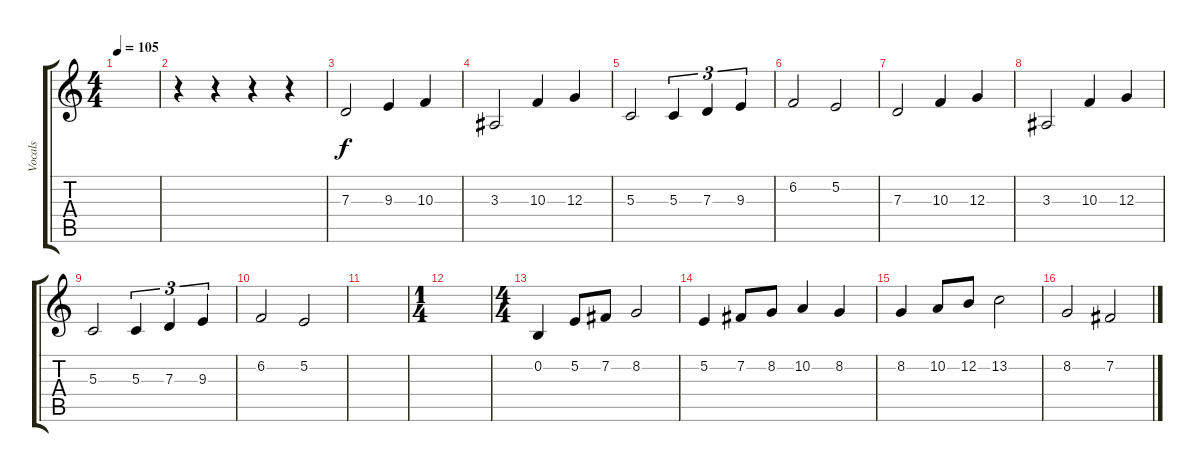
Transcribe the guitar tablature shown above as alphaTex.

\track ("Vocals" "Vocals") {instrument pad7halo}
\staff {score tabs}
\tuning (E4 B3 G3 D3 A2 E2) {hide}
\ts (4 4)
\tempo 105
\clef g2
\ks c
|
r.4 r.4 r.4 r.4 |
7.3.2 9.3.4 10.3.4 |
3.3.2 10.3.4 12.3.4 |
5.3.2 5.3.4{tu (3 2)} 7.3.4{tu (3 2)} 9.3.4{tu (3 2)} |
6.2.2 5.2.2 |
7.3.2 10.3.4 12.3.4 |
3.3.2 10.3.4 12.3.4 |
5.3.2 5.3.4{tu (3 2)} 7.3.4{tu (3 2)} 9.3.4{tu (3 2)} |
6.2.2 5.2.2 |
|
\ts (1 4)
|
\ts (4 4)
0.2.4 5.2.8 7.2.8 8.2.2 |
5.2.4 7.2.8 8.2.8 10.2.4 8.2.4 |
8.2.4 10.2.8 12.2.8 13.2.2 |
8.2.2 7.2.2
